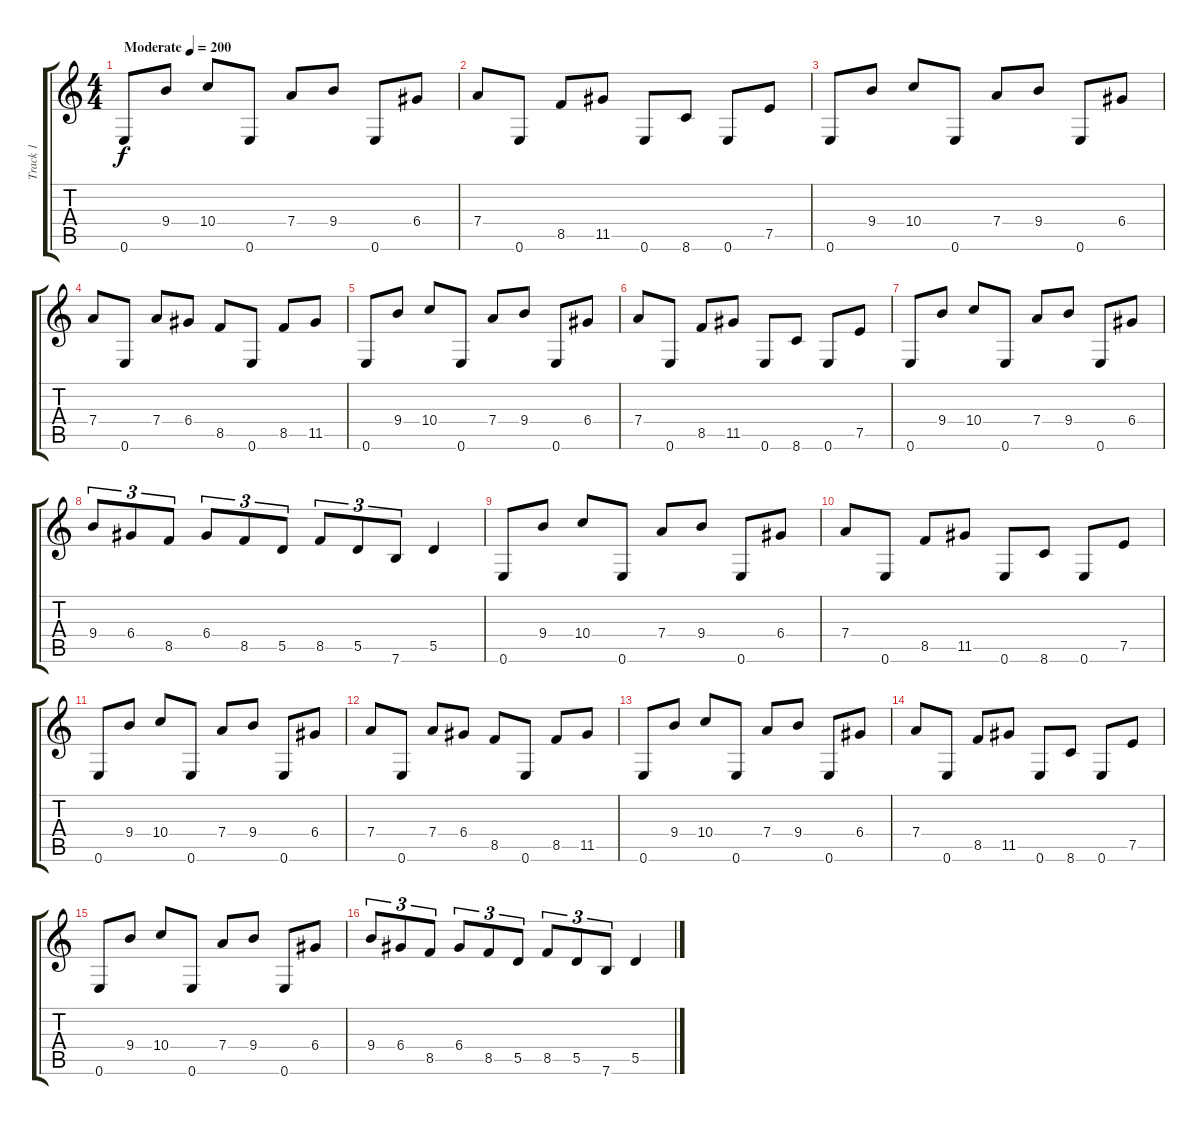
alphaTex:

\track ("Track 1" "Track 1") {instrument distortionguitar}
\staff {score tabs}
\tuning (E4 B3 G3 D3 A2 E2) {hide}
\ts (4 4)
\tempo (200 "Moderate")
\clef g2
\ks c
0.6.8{dy f instrument distortionguitar} 9.4.8 10.4.8 0.6.8 7.4.8 9.4.8 0.6.8 6.4.8 |
7.4.8 0.6.8 8.5.8 11.5.8 0.6.8 8.6.8 0.6.8 7.5.8 |
0.6.8 9.4.8 10.4.8 0.6.8 7.4.8 9.4.8 0.6.8 6.4.8 |
7.4.8 0.6.8 7.4.8 6.4.8 8.5.8 0.6.8 8.5.8 11.5.8 |
0.6.8 9.4.8 10.4.8 0.6.8 7.4.8 9.4.8 0.6.8 6.4.8 |
7.4.8 0.6.8 8.5.8 11.5.8 0.6.8 8.6.8 0.6.8 7.5.8 |
0.6.8 9.4.8 10.4.8 0.6.8 7.4.8 9.4.8 0.6.8 6.4.8 |
9.4.8{tu (3 2)} 6.4.8{tu (3 2)} 8.5.8{tu (3 2)} 6.4.8{tu (3 2)} 8.5.8{tu (3 2)} 5.5.8{tu (3 2)} 8.5.8{tu (3 2)} 5.5.8{tu (3 2)} 7.6.8{tu (3 2)} 5.5.4 |
0.6.8 9.4.8 10.4.8 0.6.8 7.4.8 9.4.8 0.6.8 6.4.8 |
7.4.8 0.6.8 8.5.8 11.5.8 0.6.8 8.6.8 0.6.8 7.5.8 |
0.6.8 9.4.8 10.4.8 0.6.8 7.4.8 9.4.8 0.6.8 6.4.8 |
7.4.8 0.6.8 7.4.8 6.4.8 8.5.8 0.6.8 8.5.8 11.5.8 |
0.6.8 9.4.8 10.4.8 0.6.8 7.4.8 9.4.8 0.6.8 6.4.8 |
7.4.8 0.6.8 8.5.8 11.5.8 0.6.8 8.6.8 0.6.8 7.5.8 |
0.6.8 9.4.8 10.4.8 0.6.8 7.4.8 9.4.8 0.6.8 6.4.8 |
9.4.8{tu (3 2)} 6.4.8{tu (3 2)} 8.5.8{tu (3 2)} 6.4.8{tu (3 2)} 8.5.8{tu (3 2)} 5.5.8{tu (3 2)} 8.5.8{tu (3 2)} 5.5.8{tu (3 2)} 7.6.8{tu (3 2)} 5.5.4
